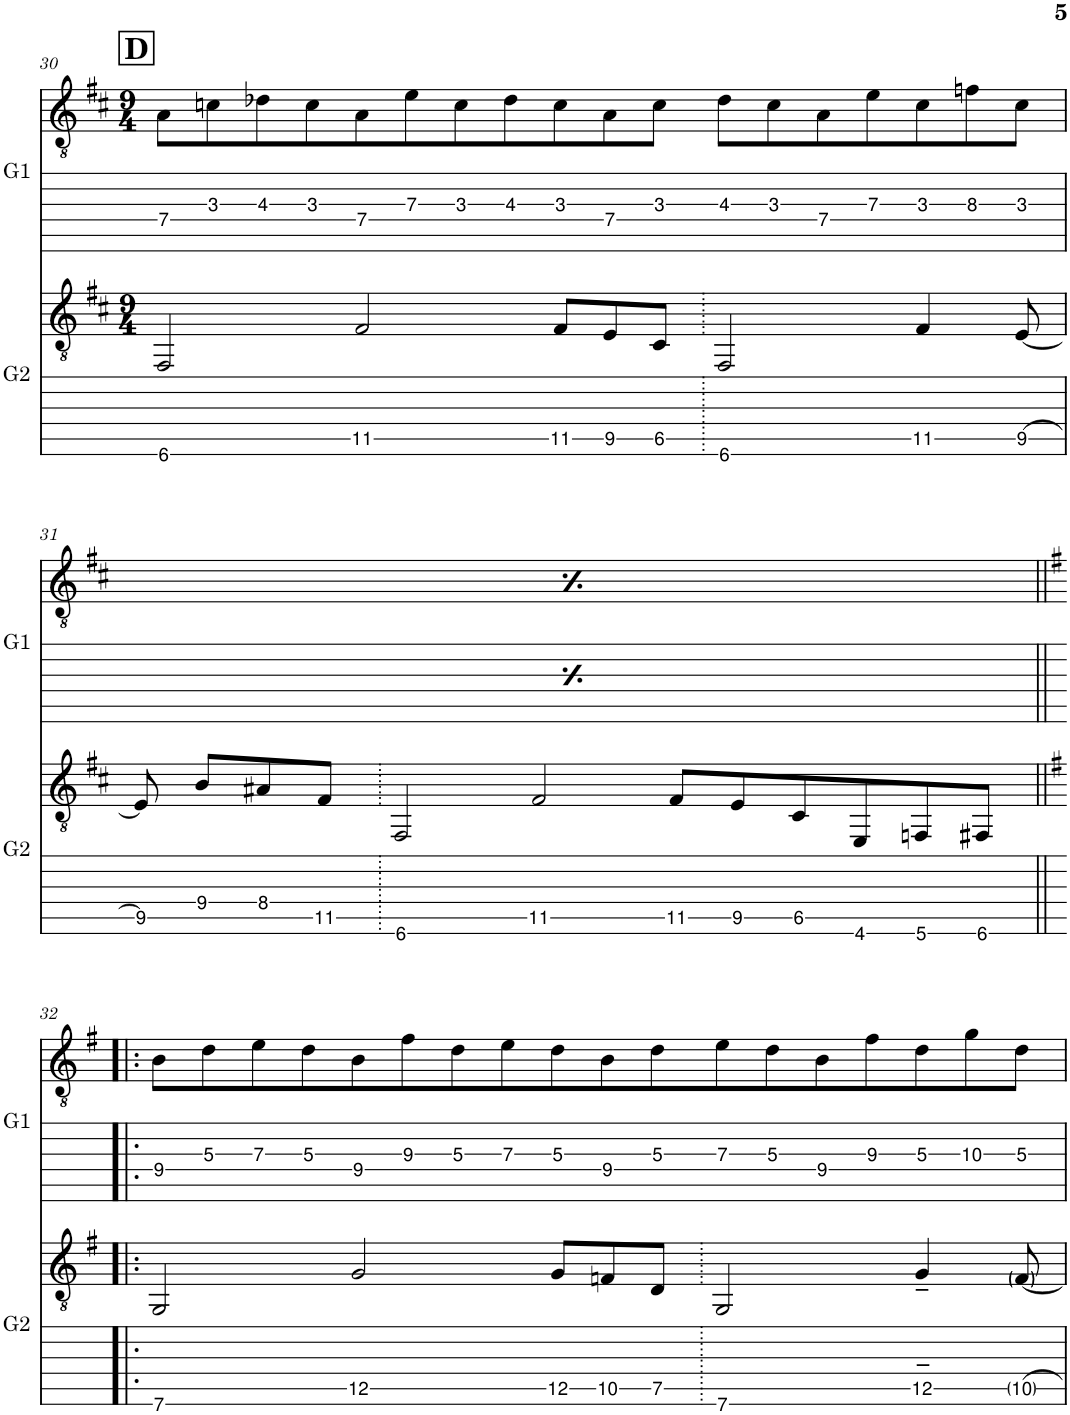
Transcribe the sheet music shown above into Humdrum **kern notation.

**kern	**kern	**kern	**kern
*part2	*part2	*part1	*part1
*staff4	*staff3	*staff2	*staff1
*I"G2	*	*I"G1	*
*I'G2	*	*I'G1	*
!!LO:PB:g=z
*	*clefGv2	*	*clefGv2
*k[f#c#]	*k[f#c#]	*k[f#c#]	*k[f#c#]
*M9/4	*M9/4	*M9/4	*M9/4
!!LO:REH:place=s1:a:B:cj:fs=14:t=D
=30.	=30.	=30	=30
2FF#	2FF#/	8AL	8A\L
.	.	8c	8cn\
.	.	8d-	8d-X\
.	.	8c	8c\
2F#	2F#/	8A	8A\
.	.	8eJ	8e\
.	.	8cL	8c\
.	.	8d-	8d-\
8F#L	8F#/L	8c	8c\
8E	8E/	8A	8A\
8C#J	8C#/J	8c	8c\J
2FF#	2FF#/	8d-J	8d-\L
.	.	8cL	8c\
.	.	8A	8A\
.	.	8e	8e\
4F#	4F#/	8c	8c\
.	.	8f	8fn\
[8E	[8E/	8cJ	8c\J
!!LO:LB:g=z
!!LO:REH:place=s1:a:B:cj:fs=14:t=D
=31.	=31.	=31	=31
8EL]	8E/]	8AL	8A\L
8B	8B/L	8c	8cn\
8A#	8A#X/	8d-	8d-X\
8F#J	8F#/J	8c	8c\
2FF#X	2FF#/	8A	8A\
.	.	8eJ	8e\
.	.	8cL	8c\
.	.	8d-	8d-\
2F#	2F#/	8c	8c\
.	.	8A	8A\
.	.	8c	8c\J
.	.	8d-J	8d-\L
8F#L	8F#/L	8cL	8c\
8E	8E/	8A	8A\
8C#	8C#/	8e	8e\
8EE	8EE/	8c	8c\
8FF	8FFn/	8f	8fn\
8FF#J	8FF#X/J	8cJ	8c\J
!!LO:LB:g=z
=32!|:	=32!|:	=32!|:	=32!|:
*k[f#]	*k[f#]	*k[f#]	*k[f#]
2GG	2GG/	8BL	8B\L
.	.	8d	8d\
.	.	8e	8e\
.	.	8d	8d\
2G	2G/	8B	8B\
.	.	8f#J	8f#\
.	.	8dL	8d\
.	.	8e	8e\
8GL	8G/L	8d	8d\
8F	8Fn/	8B	8B\
8DJ	8D/J	8d	8d\
2GG	2GG/	8eJ	8e\
.	.	8dL	8d\
.	.	8B	8B\
.	.	8f#	8f#\
4G~	4G~/	8d	8d\
.	.	8g	8g\
[8F	[8F/	8dJ	8d\J
=	=	=	=
*-	*-	*-	*-
